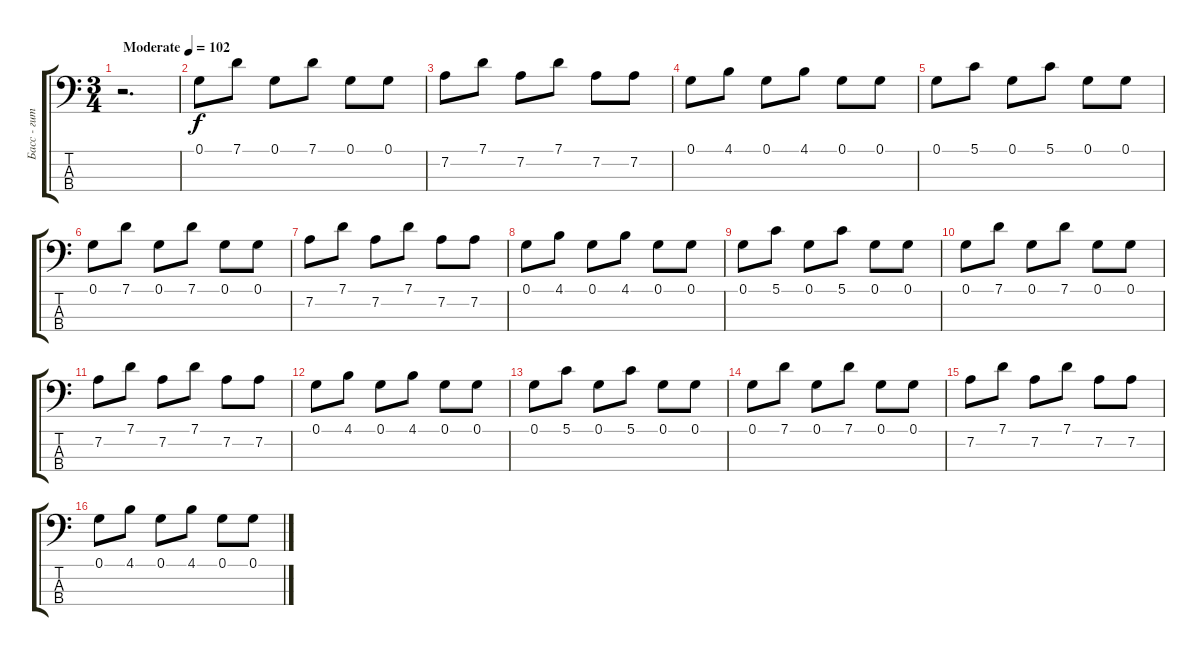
\track ("Басс - гитара" "Басс - гит") {instrument acousticbass}
\staff {score tabs}
\tuning (G2 D2 A1 E1) {hide}
\ts (3 4)
\tempo (102 "Moderate")
\clef f4
\ks c
r.2{d dy f instrument acousticbass} |
0.1.8 7.1.8 0.1.8 7.1.8 0.1.8 0.1.8 |
7.2.8 7.1.8 7.2.8 7.1.8 7.2.8 7.2.8 |
0.1.8 4.1.8 0.1.8 4.1.8 0.1.8 0.1.8 |
0.1.8 5.1.8 0.1.8 5.1.8 0.1.8 0.1.8 |
0.1.8 7.1.8 0.1.8 7.1.8 0.1.8 0.1.8 |
7.2.8 7.1.8 7.2.8 7.1.8 7.2.8 7.2.8 |
0.1.8 4.1.8 0.1.8 4.1.8 0.1.8 0.1.8 |
0.1.8 5.1.8 0.1.8 5.1.8 0.1.8 0.1.8 |
0.1.8 7.1.8 0.1.8 7.1.8 0.1.8 0.1.8 |
7.2.8 7.1.8 7.2.8 7.1.8 7.2.8 7.2.8 |
0.1.8 4.1.8 0.1.8 4.1.8 0.1.8 0.1.8 |
0.1.8 5.1.8 0.1.8 5.1.8 0.1.8 0.1.8 |
0.1.8 7.1.8 0.1.8 7.1.8 0.1.8 0.1.8 |
7.2.8 7.1.8 7.2.8 7.1.8 7.2.8 7.2.8 |
0.1.8 4.1.8 0.1.8 4.1.8 0.1.8 0.1.8
